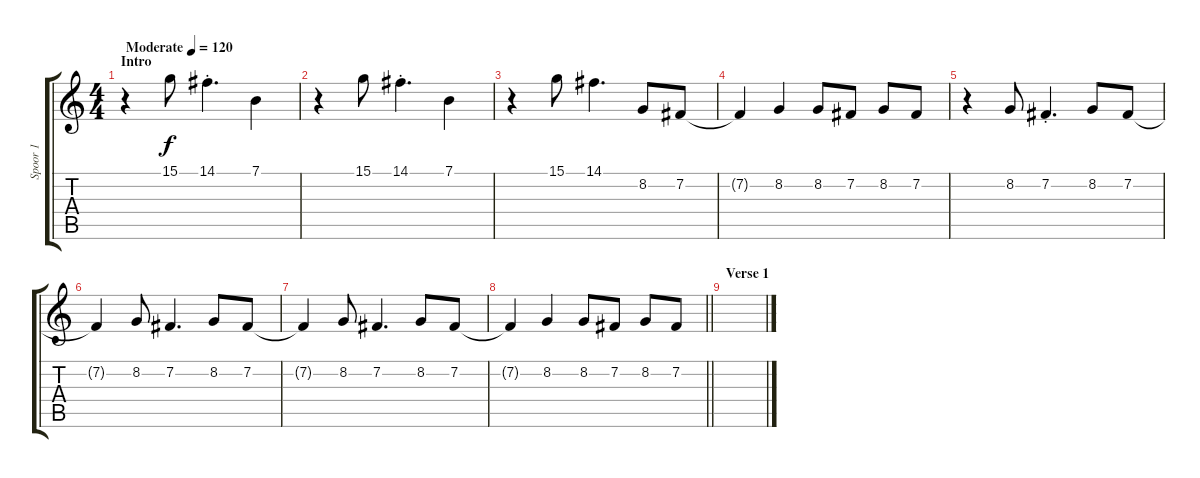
\track ("Spoor 1" "Spoor 1") {instrument lead1square}
\staff {score tabs}
\tuning (E4 B3 G3 D3 A2 E2) {hide}
\ts (4 4)
\section ("" "Intro")
\tempo (120 "Moderate")
\clef g2
\ks c
r.4{dy f instrument lead1square} 15.1.8 14.1{st}.4{d} 7.1.4 |
r.4 15.1.8 14.1{st}.4{d} 7.1.4 |
r.4 15.1.8 14.1.4{d} 8.2.8 7.2.8 |
7.2{t}.4 8.2.4 8.2.8 7.2.8 8.2.8 7.2.8 |
r.4 8.2.8 7.2{st}.4{d} 8.2.8 7.2.8 |
7.2{t}.4 8.2.8 7.2.4{d} 8.2.8 7.2.8 |
7.2{t}.4 8.2.8 7.2.4{d} 8.2.8 7.2.8 |
\barLineRight lightlight
7.2{t}.4 8.2.4 8.2.8 7.2.8 8.2.8 7.2.8 |
\section ("" "Verse 1")
